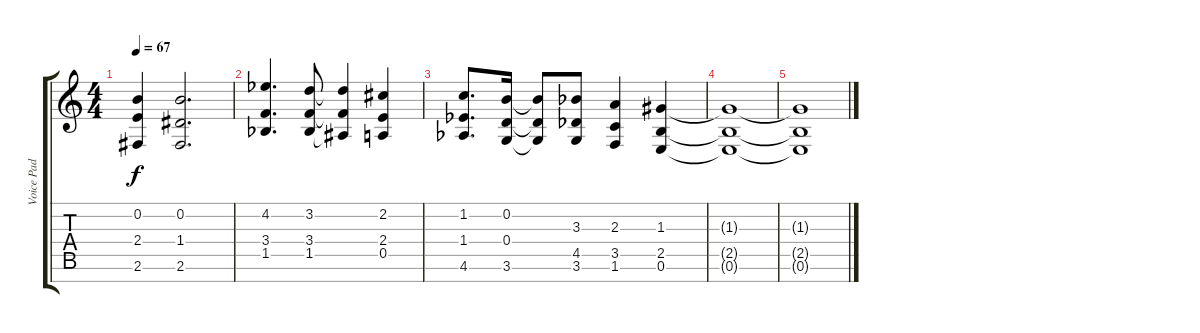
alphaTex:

\track ("Voice Pad" "Voice Pad") {instrument pad4choir}
\staff {score tabs}
\tuning (E5 B4 G4 D4 A3 E3 B2) {hide}
\ts (4 4)
\tempo 67
\clef g2
\ks c
(0.2 2.4 2.6).4{dy f} (0.2 1.4 2.6).2{d} |
(4.2{acc b} 3.4 1.5{acc b}).4{d} (3.2 3.4 1.5{acc b}).8 (3.2{t} 3.4{t} 1.5{t}).4 (2.2 2.4 0.5).4 |
(1.2 1.4{acc b} 4.6{acc b}).8{d} (0.2 0.4 3.6).16 (0.2{t} 0.4{t} 3.6{t}).8 (3.3{acc b} 4.5{acc b} 3.6).8 (2.3 3.5 1.6).4 (1.3 2.5 0.6).4 |
(1.3{t} 2.5{t} 0.6{t}).1 |
(1.3{t} 2.5{t} 0.6{t}).1
